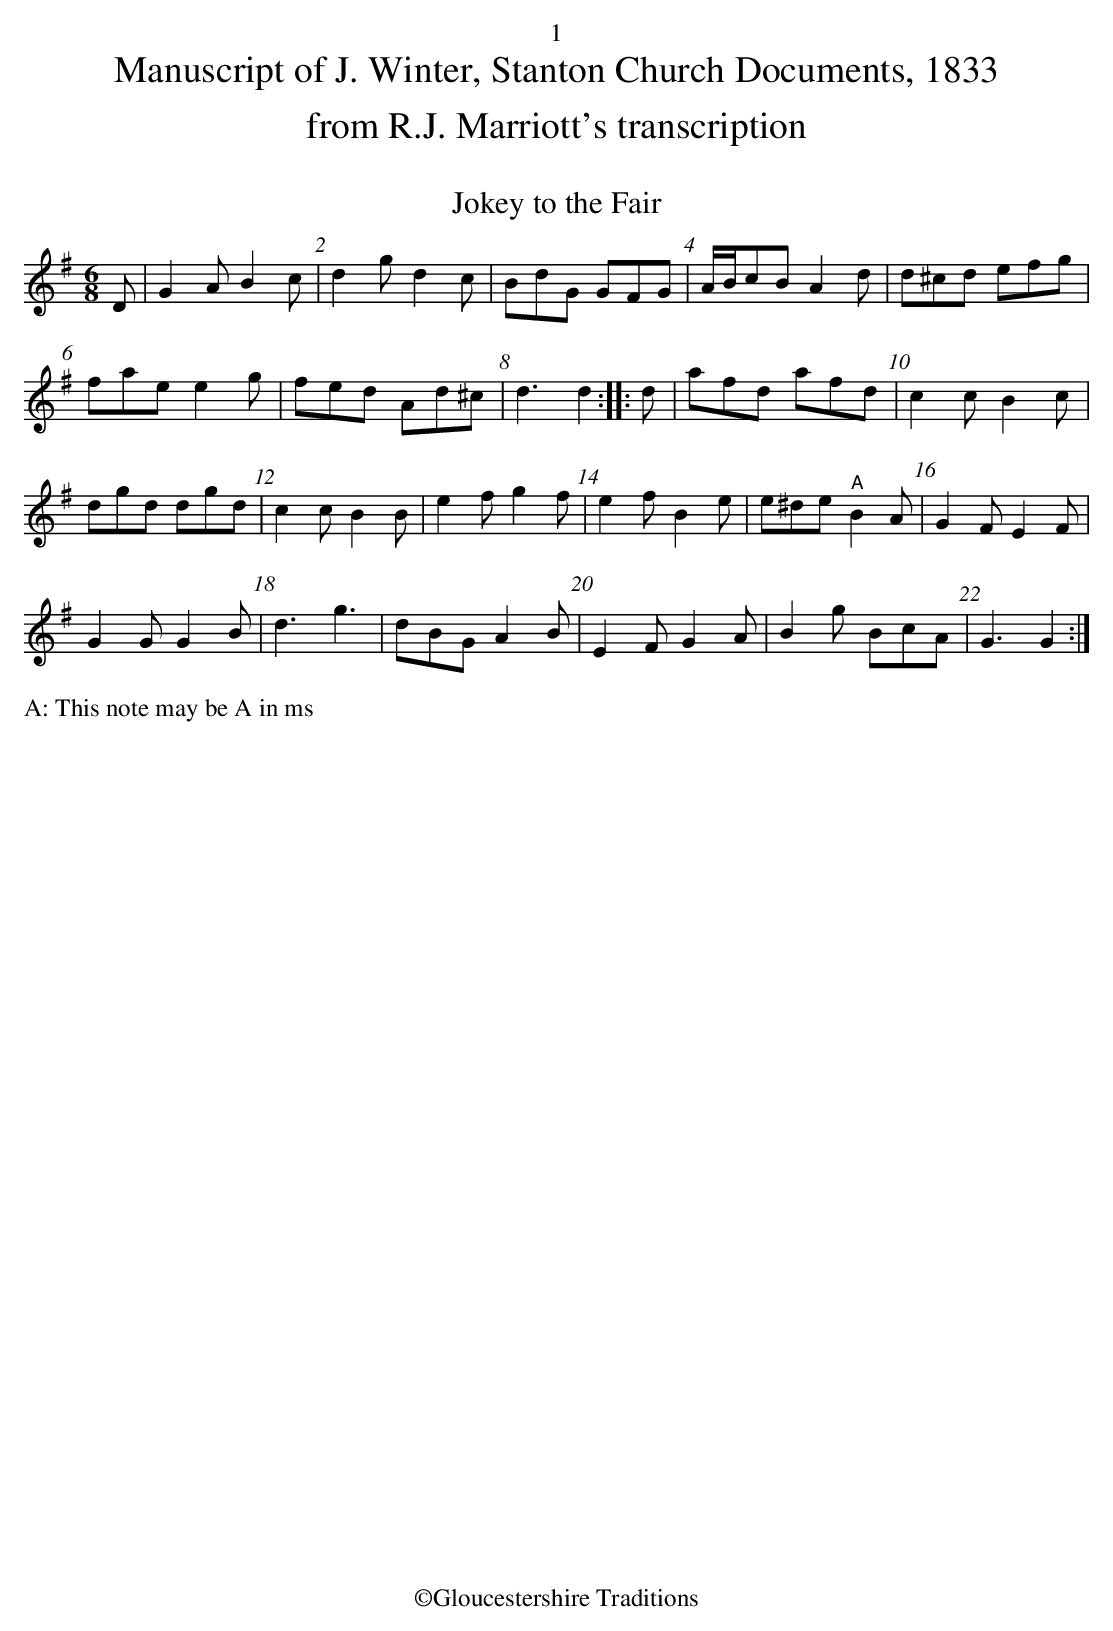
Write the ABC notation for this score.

X:1
T:Jokey to the Fair
M:6/8
L:1/8
K:G
D|G2AB2c|d2gd2c|BdG GFG|A/B/cB A2d|d^cd efg|
fae e2g|fed Ad^c|d3d2::d|afd afd|c2cB2c|
dgd dgd|c2cB2B|e2fg2f|e2fB2e|e^de "^A"B2A|G2FE2F|
G2G G2B|d3g3|dBG A2B|E2FG2A|B2g BcA|G3G2:|
